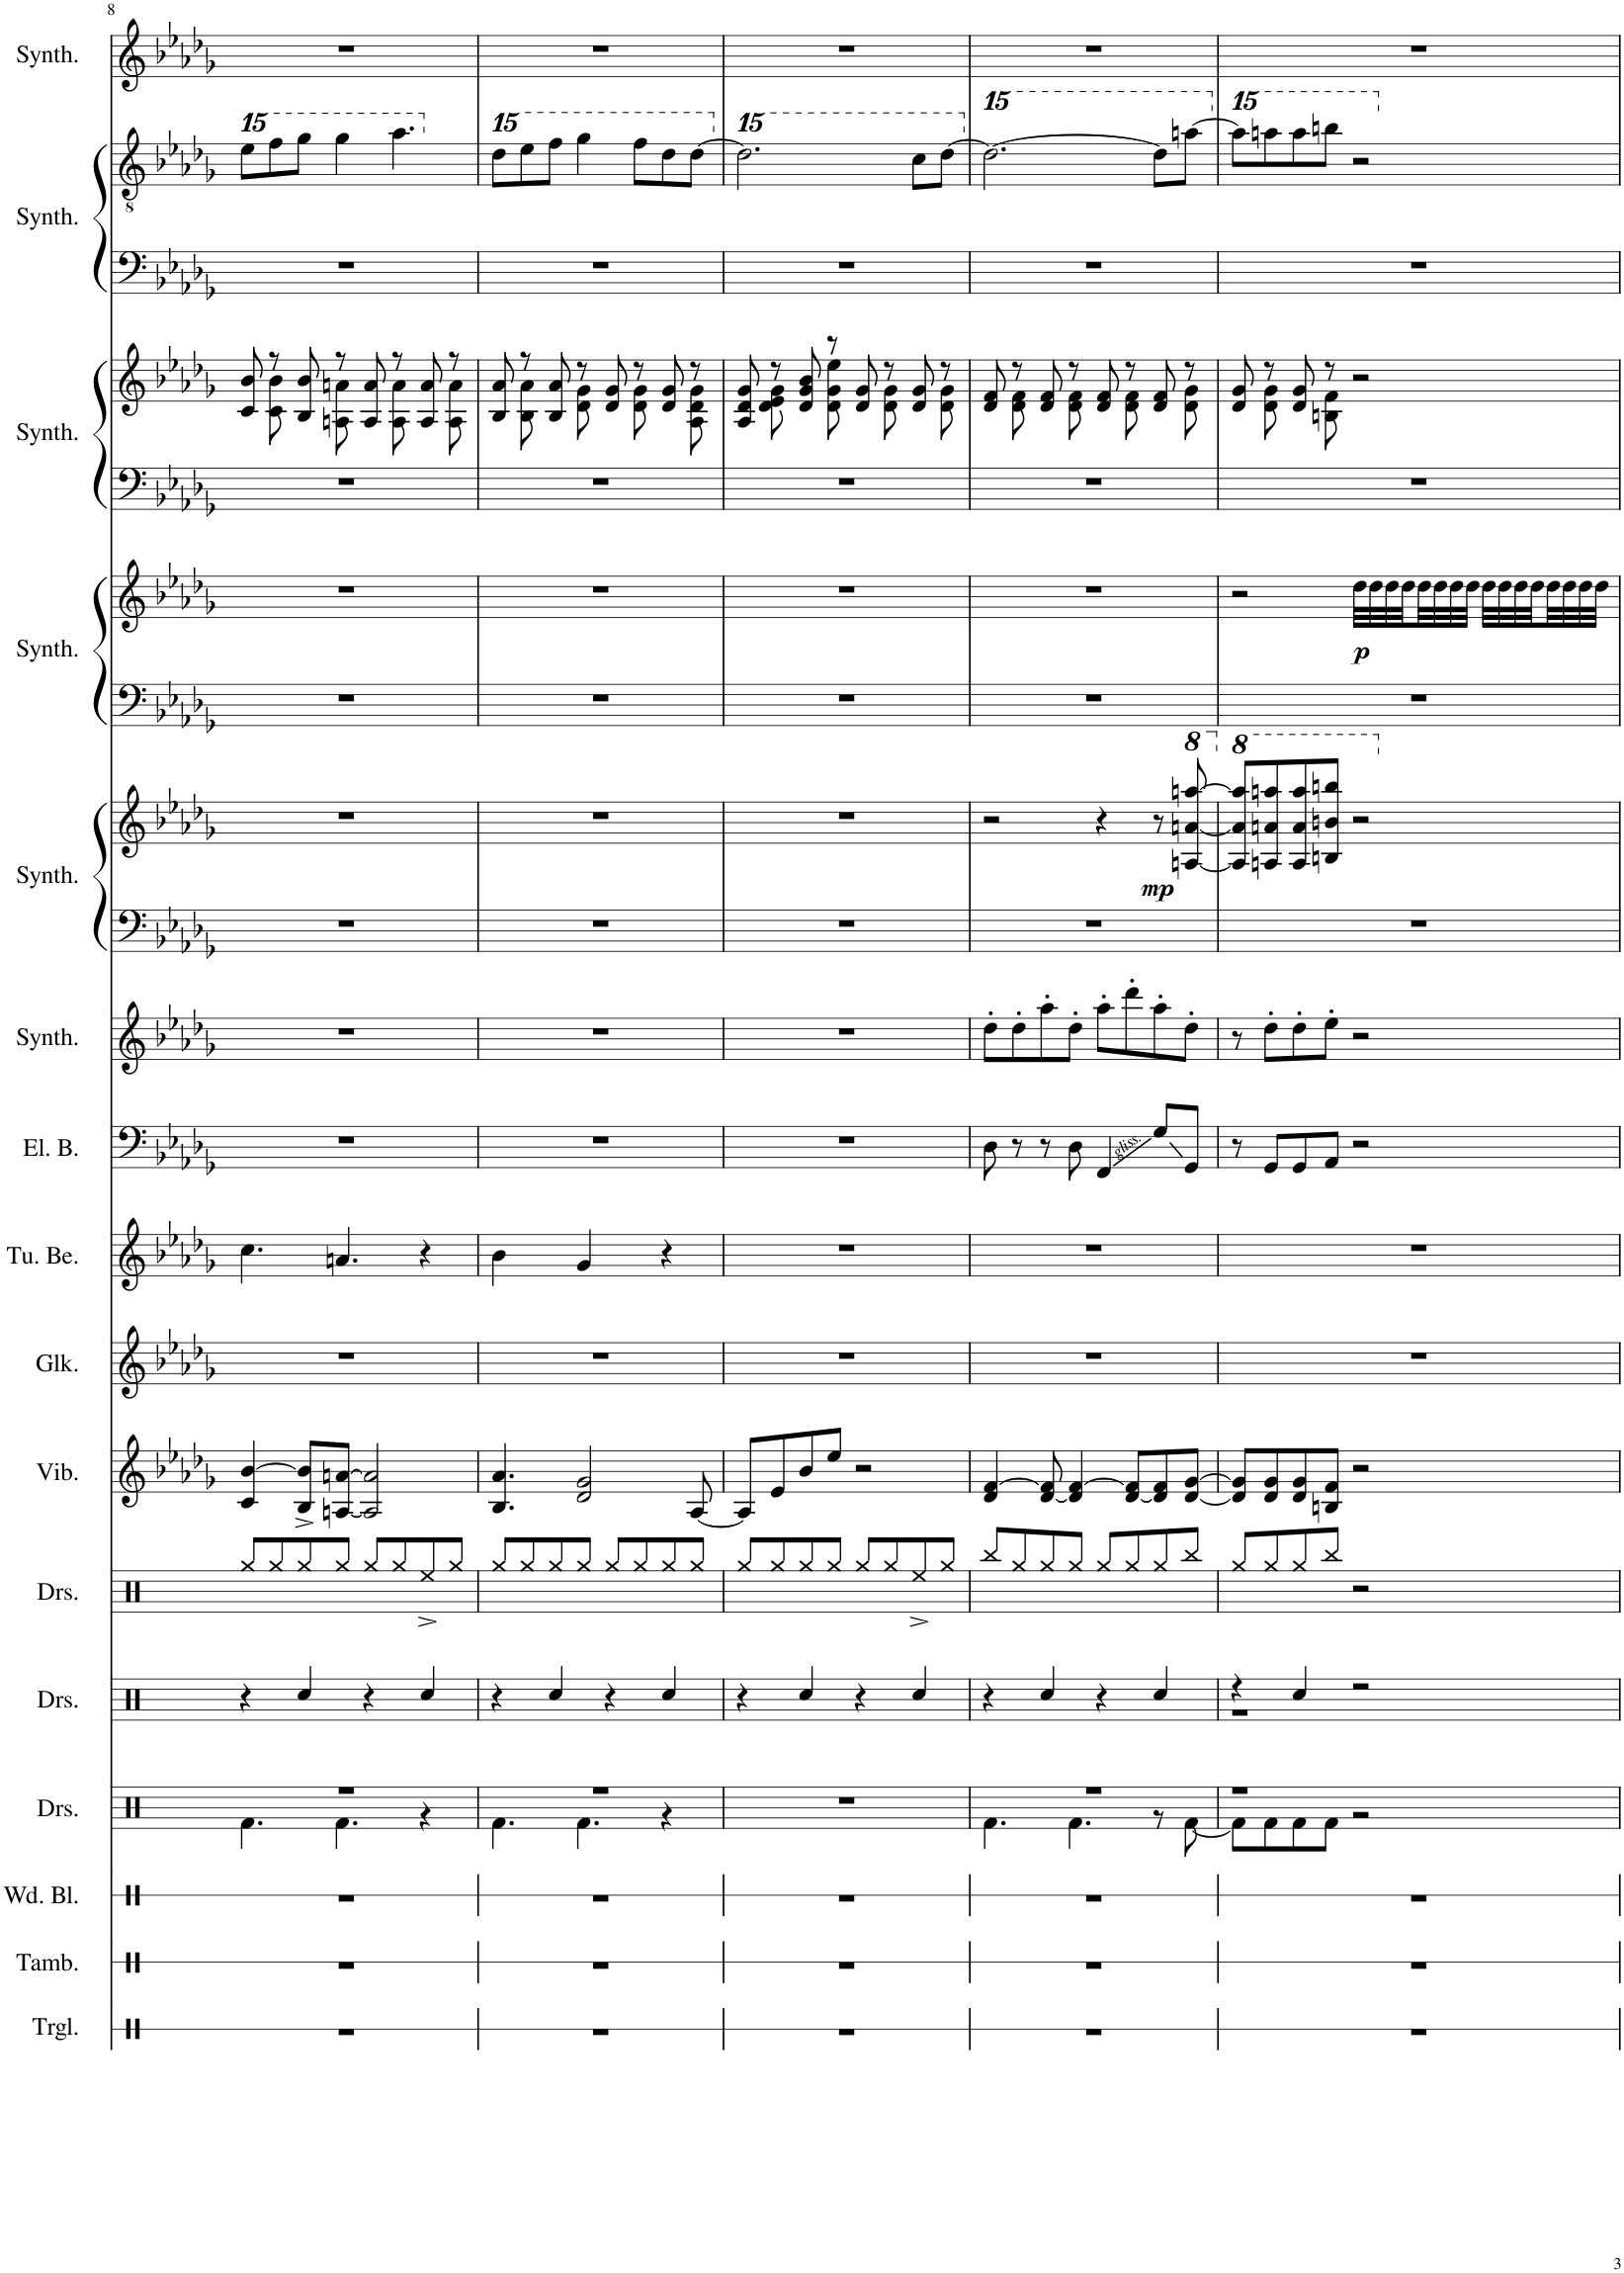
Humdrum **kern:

**kern	**kern	**kern	**kern	**kern	**kern	**kern	**kern	**kern	**kern	**kern	**kern	**kern	**dynam	**kern	**kern	**dynam	**kern	**kern	**kern	**kern	**kern
*part16	*part15	*part14	*part13	*part12	*part11	*part10	*part9	*part8	*part7	*part6	*part5	*part5	*part5	*part4	*part4	*part4	*part3	*part3	*part2	*part2	*part1
*staff20	*staff19	*staff18	*staff17	*staff16	*staff15	*staff14	*staff13	*staff12	*staff11	*staff10	*staff9	*staff8	*staff8/9	*staff7	*staff6	*staff6/7	*staff5	*staff4	*staff3	*staff2	*staff1
*I"Triangle	*I"Tambourine	*I"Wood Blocks	*I"Drumset	*I"Drumset	*I"Drumset	*I"Vibraphone	*I"Glockenspiel	*I"Tubular Bells	*I"Electric Bass	*I"Bass Synthesizer	*I"String Synthesizer	*	*	*I"Effect Synthesizer	*	*	*I"Effect Synthesizer	*	*I"Effect Synthesizer	*	*I"Rain Synthesizer
*I'Trgl.	*I'Tamb.	*I'Wd. Bl.	*I'Drs.	*I'Drs.	*I'Drs.	*I'Vib.	*I'Glk.	*I'Tu. Be.	*I'El. B.	*I'Synth.	*I'Synth.	*	*	*I'Synth.	*	*	*I'Synth.	*	*I'Synth.	*	*I'Synth.
!!LO:PB:g=z
*clefX	*clefX	*clefX	*clefX	*clefX	*clefX	*clefG2	*clefG2	*clefG2	*clefF4	*clefG2	*clefF4	*clefG2	*	*clefF4	*clefG2	*	*clefF4	*clefG2	*clefF4	*clefGv2	*clefG2
*	*	*	*	*	*	*	*Trd-14c-24	*	*Trd7c12	*	*	*	*	*	*	*	*	*	*	*	*
*k[]	*k[]	*k[]	*k[]	*k[]	*k[]	*k[b-e-a-d-g-]	*k[b-e-a-d-g-]	*k[b-e-a-d-g-]	*k[b-e-a-d-g-]	*k[b-e-a-d-g-]	*k[b-e-a-d-g-]	*k[b-e-a-d-g-]	*	*k[b-e-a-d-g-]	*k[b-e-a-d-g-]	*	*k[b-e-a-d-g-]	*k[b-e-a-d-g-]	*k[b-e-a-d-g-]	*k[b-e-a-d-g-]	*k[b-e-a-d-g-]
*M4/4	*M4/4	*M4/4	*M4/4	*M4/4	*M4/4	*M4/4	*M4/4	*M4/4	*M4/4	*M4/4	*M4/4	*M4/4	*	*M4/4	*M4/4	*	*M4/4	*M4/4	*M4/4	*M4/4	*M4/4
=8	=8	=8	=8	=8	=8	=8	=8	=8	=8	=8	=8	=8	=8	=8	=8	=8	=8	=8	=8	=8	=8
*	*	*	*^	*	*	*	*	*	*	*	*	*	*	*	*	*	*	*^	*	*	*
*	*	*	*	*	*	*	*	*	*	*	*	*	*	*	*	*	*	*	*	*	*	*15ma	*
1r	1r	1r	1r	4.Rf\	4r	8Rgg/L	4c/ [4b-/	1r	4.cc\	1r	1r	1r	1r	.	1r	1r	.	1r	8c/ 8b-/	8ryy	1r	8eee-\L	1r
.	.	.	.	.	.	8Rgg/	.	.	.	.	.	.	.	.	.	.	.	.	8r	8c\ 8b-\	.	8fff\	.
.	.	.	.	.	4Rcc/	8Rgg/	8B-/^ 8b-/]^L	.	.	.	.	.	.	.	.	.	.	.	8B-/ 8b-/	8ryy	.	8ggg-\J	.
.	.	.	.	4.Rf\	.	8Rgg/J	[8An/ [8an/J	.	4.an/	.	.	.	.	.	.	.	.	.	8r	8An\ 8an\	.	4ggg-\	.
.	.	.	.	.	4r	8Rgg/L	2A/] 2a/]	.	.	.	.	.	.	.	.	.	.	.	8A/ 8a/	8ryy	.	.	.
.	.	.	.	.	.	8Rgg/	.	.	.	.	.	.	.	.	.	.	.	.	8r	8A\ 8a\	.	4.aaa-\	.
.	.	.	.	4r	4Rcc/	8Ree^/	.	.	4r	.	.	.	.	.	.	.	.	.	8A/ 8a/	8ryy	.	.	.
.	.	.	.	.	.	8Rgg/J	.	.	.	.	.	.	.	.	.	.	.	.	8r	8A\ 8a\	.	.	.
=9	=9	=9	=9	=9	=9	=9	=9	=9	=9	=9	=9	=9	=9	=9	=9	=9	=9	=9	=9	=9	=9	=9	=9
*	*	*	*	*	*	*	*	*	*	*	*	*	*	*	*	*	*	*	*	*	*	*X15ma	*
*	*	*	*	*	*	*	*	*	*	*	*	*	*	*	*	*	*	*	*	*	*	*15ma	*
1r	1r	1r	1r	4.Rf\	4r	8Rgg/L	4.B-/ 4.a-/	1r	4.b-\	1r	1r	1r	1r	.	1r	1r	.	1r	8B-/ 8a-/	8ryy	1r	8ddd-\L	1r
.	.	.	.	.	.	8Rgg/	.	.	.	.	.	.	.	.	.	.	.	.	8r	8B-\ 8a-\	.	8eee-\	.
.	.	.	.	.	4Rcc/	8Rgg/	.	.	.	.	.	.	.	.	.	.	.	.	8B-/ 8a-/	8ryy	.	8fff\J	.
.	.	.	.	4.Rf\	.	8Rgg/J	2d-/ 2g-/	.	4.g-/	.	.	.	.	.	.	.	.	.	8r	8d-\ 8g-\	.	4ggg-\	.
.	.	.	.	.	4r	8Rgg/L	.	.	.	.	.	.	.	.	.	.	.	.	8d-/ 8g-/	8ryy	.	.	.
.	.	.	.	.	.	8Rgg/	.	.	.	.	.	.	.	.	.	.	.	.	8r	8d-\ 8g-\	.	8fff\L	.
.	.	.	.	4r	4Rcc/	8Rgg/	.	.	4r	.	.	.	.	.	.	.	.	.	8d-/ 8g-/	8ryy	.	8ddd-\	.
.	.	.	.	.	.	8Rgg/J	[8A-/	.	.	.	.	.	.	.	.	.	.	.	8r	8A-\ 8d-\ 8g-\	.	[8ddd-\J	.
*	*	*	*v	*v	*	*	*	*	*	*	*	*	*	*	*	*	*	*	*	*	*	*	*
=10	=10	=10	=10	=10	=10	=10	=10	=10	=10	=10	=10	=10	=10	=10	=10	=10	=10	=10	=10	=10	=10	=10
*	*	*	*	*	*	*	*	*	*	*	*	*	*	*	*	*	*	*	*	*	*X15ma	*
*	*	*	*	*	*	*	*	*	*	*	*	*	*	*	*	*	*	*	*	*	*15ma	*
1r	1r	1r	1r	4r	8Rgg/L	8A-/L]	1r	1r	1r	1r	1r	1r	.	1r	1r	.	1r	8A-/ 8d-/ 8g-/	8ryy	1r	2.ddd-\]	1r
.	.	.	.	.	8Rgg/	8e-/	.	.	.	.	.	.	.	.	.	.	.	8r	8d-\ 8e-\ 8g-\	.	.	.
.	.	.	.	4Rcc/	8Rgg/	8b-/	.	.	.	.	.	.	.	.	.	.	.	8d-/ 8g-/ 8b-/	8ryy	.	.	.
.	.	.	.	.	8Rgg/J	8ee-/J	.	.	.	.	.	.	.	.	.	.	.	8r	8d-\ 8g-\ 8ee-\	.	.	.
.	.	.	.	4r	8Rgg/L	2r	.	.	.	.	.	.	.	.	.	.	.	8d-/ 8g-/	8ryy	.	.	.
.	.	.	.	.	8Rgg/	.	.	.	.	.	.	.	.	.	.	.	.	8r	8d-\ 8g-\	.	.	.
.	.	.	.	4Rcc/	8Ree^/	.	.	.	.	.	.	.	.	.	.	.	.	8d-/ 8g-/	8ryy	.	8ccc\L	.
.	.	.	.	.	8Rgg/J	.	.	.	.	.	.	.	.	.	.	.	.	8r	8d-\ 8g-\	.	[8ddd-\J	.
=11	=11	=11	=11	=11	=11	=11	=11	=11	=11	=11	=11	=11	=11	=11	=11	=11	=11	=11	=11	=11	=11	=11
*	*	*	*^	*	*	*	*	*	*	*	*	*	*	*	*	*	*	*	*	*	*	*
*	*	*	*	*	*	*	*	*	*	*	*	*	*	*	*	*	*	*	*	*	*	*X15ma	*
*	*	*	*	*	*	*	*	*	*	*	*	*	*	*	*	*	*	*	*	*	*	*15ma	*
1r	1r	1r	1r	4.Rf\	4r	8Rbb/L	4d-/ [4f/	1r	1r	8D-\	8dd-'\L	1r	2r	.	1r	1r	.	1r	8d-/ 8f/	8ryy	1r	2.ddd-\_	1r
.	.	.	.	.	.	8Rgg/	.	.	.	8r	8dd-'\	.	.	.	.	.	.	.	8r	8d-\ 8f\	.	.	.
.	.	.	.	.	4Rcc/	8Rgg/	[8d-/ 8f/]	.	.	8r	8aa-'\	.	.	.	.	.	.	.	8d-/ 8f/	8ryy	.	.	.
.	.	.	.	4.Rf\	.	8Rgg/J	4d-/] [4f/	.	.	8D-\	8dd-'\J	.	.	.	.	.	.	.	8r	8d-\ 8f\	.	.	.
.	.	.	.	.	4r	8Rgg/L	.	.	.	4FF/	8aa-'\L	.	4r	.	.	.	.	.	8d-/ 8f/	8ryy	.	.	.
.	.	.	.	.	.	8Rgg/	[8d-/ 8f/]L	.	.	.	8ddd-'\	.	.	.	.	.	.	.	8r	8d-\ 8f\	.	.	.
!	!	!	!	!	!	!	!	!	!	!	!	!	!	!LO:DY:b	!	!	!	!	!	!	!	!	!
.	.	.	.	8r	4Rcc/	8Rgg/	8d-/] 8f/	.	.	8G-/L	8aa-'\	.	8r	mp	.	.	.	.	8d-/ 8f/	8ryy	.	8ddd-\L]	.
*	*	*	*	*	*	*	*	*	*	*	*	*	*8va	*	*	*	*	*	*	*	*	*	*
.	.	.	.	[8Rf\	.	8Rbb/J	[8d-/ [8g-/J	.	.	8GG-/J	8dd-'\J	.	[8an/ [8aan/ [8aaan/	.	.	.	.	.	8r	8d-\ 8g-\	.	[8aaan\J	.
=12	=12	=12	=12	=12	=12	=12	=12	=12	=12	=12	=12	=12	=12	=12	=12	=12	=12	=12	=12	=12	=12	=12	=12
*	*	*	*	*	*^	*	*	*	*	*	*	*	*	*	*	*	*	*	*	*	*	*	*
*	*	*	*	*	*	*	*	*	*	*	*	*	*	*X8va	*	*	*	*	*	*	*	*	*	*
*	*	*	*	*	*	*	*	*	*	*	*	*	*	*8va	*	*	*	*	*	*	*	*	*	*
*	*	*	*	*	*	*	*	*	*	*	*	*	*	*	*	*	*	*	*	*	*	*	*X15ma	*
*	*	*	*	*	*	*	*	*	*	*	*	*	*	*	*	*	*	*	*	*	*	*	*15ma	*
1r	1r	1r	1r	8Rf\L]	4r	1r	8Rgg/L	8d-/] 8g-/]L	1r	1r	8r	8r	1r	8a/] 8aa/] 8aaa/]L	.	1r	2r	.	1r	8d-/ 8g-/	8ryy	1r	8aaa\L]	1r
.	.	.	.	8Rf\	.	.	8Rgg/	8d-/ 8g-/	.	.	8GG-/L	8dd-'\L	.	8an/ 8aan/ 8aaan/	.	.	.	.	.	8r	8d-\ 8g-\	.	8aaan\	.
.	.	.	.	8Rf\	4Rcc/	.	8Rgg/	8d-/ 8g-/	.	.	8GG-/	8dd-'\	.	8a/ 8aa/ 8aaa/	.	.	.	.	.	8d-/ 8g-/	8ryy	.	8aaa\	.
.	.	.	.	8Rf\J	.	.	8Rbb/J	8Bn/ 8f/J	.	.	8AA-/J	8ee-'\J	.	8bn/ 8bbn/ 8bbbn/J	.	.	.	.	.	8r	8Bn\ 8f\	.	8bbbn\J	.
!	!	!	!	!	!	!	!	!	!	!	!	!	!	!	!	!	!	!LO:DY:b	!	!	!	!	!	!
.	.	.	.	2r	2r	.	2r	2r	.	.	2r	2r	.	2r	.	.	32dd-\LLL	p	.	2r	2ryy	.	2r	.
.	.	.	.	.	.	.	.	.	.	.	.	.	.	.	.	.	32dd-\	.	.	.	.	.	.	.
.	.	.	.	.	.	.	.	.	.	.	.	.	.	.	.	.	32dd-\	.	.	.	.	.	.	.
.	.	.	.	.	.	.	.	.	.	.	.	.	.	.	.	.	32dd-\	.	.	.	.	.	.	.
.	.	.	.	.	.	.	.	.	.	.	.	.	.	.	.	.	32dd-\	.	.	.	.	.	.	.
.	.	.	.	.	.	.	.	.	.	.	.	.	.	.	.	.	32dd-\	.	.	.	.	.	.	.
.	.	.	.	.	.	.	.	.	.	.	.	.	.	.	.	.	32dd-\	.	.	.	.	.	.	.
.	.	.	.	.	.	.	.	.	.	.	.	.	.	.	.	.	32dd-\JJJ	.	.	.	.	.	.	.
.	.	.	.	.	.	.	.	.	.	.	.	.	.	.	.	.	32dd-\LLL	.	.	.	.	.	.	.
.	.	.	.	.	.	.	.	.	.	.	.	.	.	.	.	.	32dd-\	.	.	.	.	.	.	.
.	.	.	.	.	.	.	.	.	.	.	.	.	.	.	.	.	32dd-\	.	.	.	.	.	.	.
.	.	.	.	.	.	.	.	.	.	.	.	.	.	.	.	.	32dd-\	.	.	.	.	.	.	.
.	.	.	.	.	.	.	.	.	.	.	.	.	.	.	.	.	32dd-\	.	.	.	.	.	.	.
.	.	.	.	.	.	.	.	.	.	.	.	.	.	.	.	.	32dd-\	.	.	.	.	.	.	.
.	.	.	.	.	.	.	.	.	.	.	.	.	.	.	.	.	32dd-\	.	.	.	.	.	.	.
.	.	.	.	.	.	.	.	.	.	.	.	.	.	.	.	.	32dd-\JJJ	.	.	.	.	.	.	.
*	*	*	*v	*v	*	*	*	*	*	*	*	*	*	*	*	*	*	*	*	*v	*v	*	*	*
*	*	*	*	*v	*v	*	*	*	*	*	*	*	*	*	*	*	*	*	*	*	*	*
*	*	*	*	*	*	*	*	*	*	*	*	*	*	*	*	*	*	*	*	*X15ma	*
*	*	*	*	*	*	*	*	*	*	*	*	*X8va	*	*	*	*	*	*	*	*	*
=	=	=	=	=	=	=	=	=	=	=	=	=	=	=	=	=	=	=	=	=	=
*-	*-	*-	*-	*-	*-	*-	*-	*-	*-	*-	*-	*-	*-	*-	*-	*-	*-	*-	*-	*-	*-
